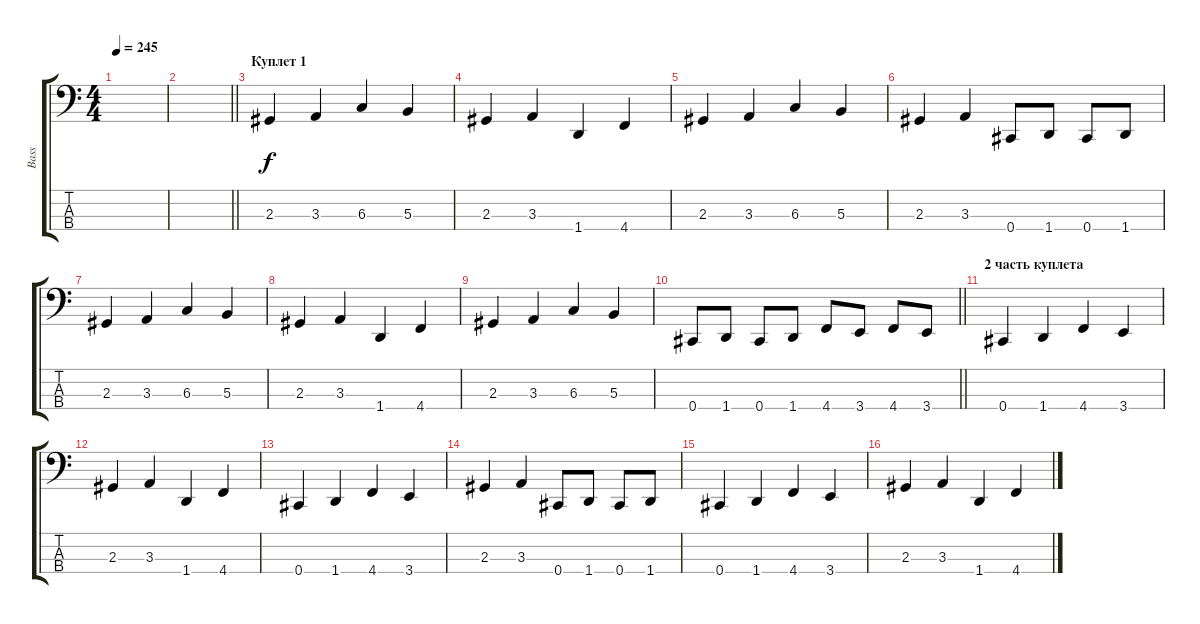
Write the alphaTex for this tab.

\track ("Bass" "Bass") {instrument electricbassfinger}
\staff {score tabs}
\tuning (E2 B1 Gb1 Db1) {hide}
\ts (4 4)
\tempo 245
\clef f4
\ks c
|
\barLineRight lightlight
|
\section ("" "Куплет 1")
2.3.4 3.3.4 6.3.4 5.3.4 |
2.3.4 3.3.4 1.4.4 4.4.4 |
2.3.4 3.3.4 6.3.4 5.3.4 |
2.3.4 3.3.4 0.4.8 1.4.8 0.4.8 1.4.8 |
2.3.4 3.3.4 6.3.4 5.3.4 |
2.3.4 3.3.4 1.4.4 4.4.4 |
2.3.4 3.3.4 6.3.4 5.3.4 |
\barLineRight lightlight
0.4.8 1.4.8 0.4.8 1.4.8 4.4.8 3.4.8 4.4.8 3.4.8 |
\section ("" "2 часть куплета")
0.4.4 1.4.4 4.4.4 3.4.4 |
2.3.4 3.3.4 1.4.4 4.4.4 |
0.4.4 1.4.4 4.4.4 3.4.4 |
2.3.4 3.3.4 0.4.8 1.4.8 0.4.8 1.4.8 |
0.4.4 1.4.4 4.4.4 3.4.4 |
2.3.4 3.3.4 1.4.4 4.4.4
